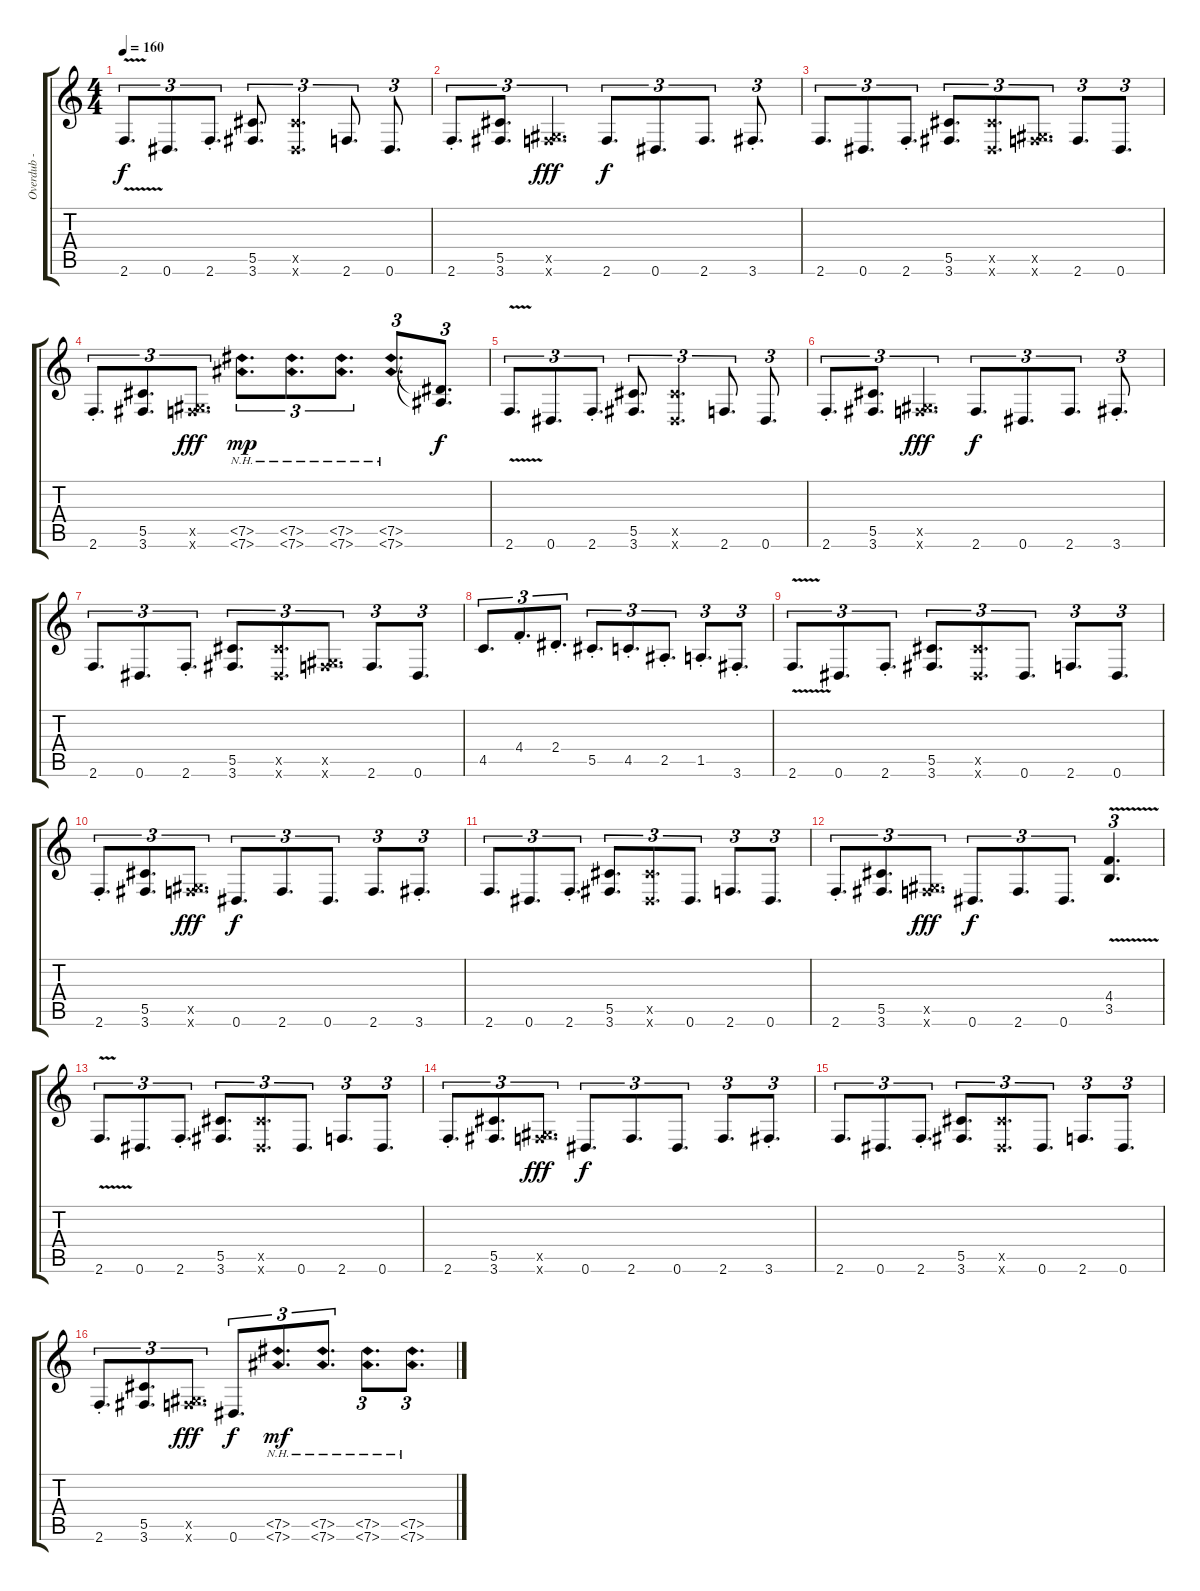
\track ("Overdub - Effects" "Overdub - ") {instrument fretlessbass}
\staff {score tabs}
\tuning (Eb4 Bb3 Gb3 Db3 Ab2 Eb2) {hide}
\ts (4 4)
\section ("" "")
\tempo 160
\clef g2
\ks c
2.6{v}.8{d tu (3 2) dy f} 0.6.8{d tu (3 2)} 2.6{st}.8{d tu (3 2)} (5.5 3.6).8{d tu (3 2)} (5.5{x} 0.6{x}).4{d tu (3 2)} 2.6.8{d tu (3 2)} 0.6.8{d tu (3 2)} |
2.6{st}.8{d tu (3 2)} (5.5 3.6).8{d tu (3 2)} (0.5{x} 2.6{x}).4{d tu (3 2) dy fff} 2.6.8{d tu (3 2) dy f} 0.6.8{d tu (3 2)} 2.6.8{d tu (3 2)} 3.6{st}.8{d tu (3 2)} |
2.6.8{d tu (3 2)} 0.6.8{d tu (3 2)} 2.6{st}.8{d tu (3 2)} (5.5 3.6).8{d tu (3 2)} (5.5{x} 0.6{x}).8{d tu (3 2)} (0.5{x} 2.6{x}).8{d tu (3 2)} 2.6.8{d tu (3 2)} 0.6.8{d tu (3 2)} |
2.6{st}.8{d tu (3 2)} (5.5 3.6).8{d tu (3 2)} (0.5{x} 2.6{x}).8{d tu (3 2) dy fff} (7.5{nh} 7.6{nh}).8{d tu (3 2) dy mp} (7.5{nh} 7.6{nh}).8{d tu (3 2)} (7.5{nh} 7.6{nh}).8{d tu (3 2)} (7.5{nh} 7.6{nh}).8{d tu (3 2)} (7.5{t} 7.6{t}).8{d tu (3 2) dy f} |
2.6{v}.8{d tu (3 2)} 0.6.8{d tu (3 2)} 2.6{st}.8{d tu (3 2)} (5.5 3.6).8{d tu (3 2)} (5.5{x} 0.6{x}).4{d tu (3 2)} 2.6.8{d tu (3 2)} 0.6.8{d tu (3 2)} |
2.6{st}.8{d tu (3 2)} (5.5 3.6).8{d tu (3 2)} (0.5{x} 2.6{x}).4{d tu (3 2) dy fff} 2.6.8{d tu (3 2) dy f} 0.6.8{d tu (3 2)} 2.6.8{d tu (3 2)} 3.6{st}.8{d tu (3 2)} |
2.6.8{d tu (3 2)} 0.6.8{d tu (3 2)} 2.6{st}.8{d tu (3 2)} (5.5 3.6).8{d tu (3 2)} (5.5{x} 0.6{x}).8{d tu (3 2)} (0.5{x} 2.6{x}).8{d tu (3 2)} 2.6.8{d tu (3 2)} 0.6.8{d tu (3 2)} |
4.5.8{d tu (3 2)} 4.4{st}.8{d tu (3 2)} 2.4{st}.8{d tu (3 2)} 5.5{st}.8{d tu (3 2)} 4.5{st}.8{d tu (3 2)} 2.5{st}.8{d tu (3 2)} 1.5{st}.8{d tu (3 2)} 3.6{st}.8{d tu (3 2)} |
\section ("" "")
2.6{v}.8{d tu (3 2)} 0.6.8{d tu (3 2)} 2.6{st}.8{d tu (3 2)} (5.5 3.6).8{d tu (3 2)} (5.5{x} 0.6{x}).8{d tu (3 2)} 0.6.8{d tu (3 2)} 2.6.8{d tu (3 2)} 0.6.8{d tu (3 2)} |
2.6{st}.8{d tu (3 2)} (5.5 3.6).8{d tu (3 2)} (0.5{x} 2.6{x}).8{d tu (3 2) dy fff} 0.6.8{d tu (3 2) dy f} 2.6.8{d tu (3 2)} 0.6.8{d tu (3 2)} 2.6.8{d tu (3 2)} 3.6{st}.8{d tu (3 2)} |
2.6.8{d tu (3 2)} 0.6.8{d tu (3 2)} 2.6{st}.8{d tu (3 2)} (5.5 3.6).8{d tu (3 2)} (5.5{x} 0.6{x}).8{d tu (3 2)} 0.6.8{d tu (3 2)} 2.6.8{d tu (3 2)} 0.6.8{d tu (3 2)} |
2.6{st}.8{d tu (3 2)} (5.5 3.6).8{d tu (3 2)} (0.5{x} 2.6{x}).8{d tu (3 2) dy fff} 0.6.8{d tu (3 2) dy f} 2.6.8{d tu (3 2)} 0.6.8{d tu (3 2)} (4.4{v} 3.5).4{d tu (3 2)} |
2.6{v}.8{d tu (3 2)} 0.6.8{d tu (3 2)} 2.6{st}.8{d tu (3 2)} (5.5 3.6).8{d tu (3 2)} (5.5{x} 0.6{x}).8{d tu (3 2)} 0.6.8{d tu (3 2)} 2.6.8{d tu (3 2)} 0.6.8{d tu (3 2)} |
2.6{st}.8{d tu (3 2)} (5.5 3.6).8{d tu (3 2)} (0.5{x} 2.6{x}).8{d tu (3 2) dy fff} 0.6.8{d tu (3 2) dy f} 2.6.8{d tu (3 2)} 0.6.8{d tu (3 2)} 2.6.8{d tu (3 2)} 3.6{st}.8{d tu (3 2)} |
2.6.8{d tu (3 2)} 0.6.8{d tu (3 2)} 2.6{st}.8{d tu (3 2)} (5.5 3.6).8{d tu (3 2)} (5.5{x} 0.6{x}).8{d tu (3 2)} 0.6.8{d tu (3 2)} 2.6.8{d tu (3 2)} 0.6.8{d tu (3 2)} |
2.6{st}.8{d tu (3 2)} (5.5 3.6).8{d tu (3 2)} (0.5{x} 2.6{x}).8{d tu (3 2) dy fff} 0.6.8{d tu (3 2) dy f} (7.5{nh} 7.6{nh}).8{d tu (3 2) dy mf} (7.5{nh} 7.6{nh}).8{d tu (3 2)} (7.5{nh} 7.6{nh}).8{d tu (3 2)} (7.5{nh} 7.6{nh}).8{d tu (3 2)}
